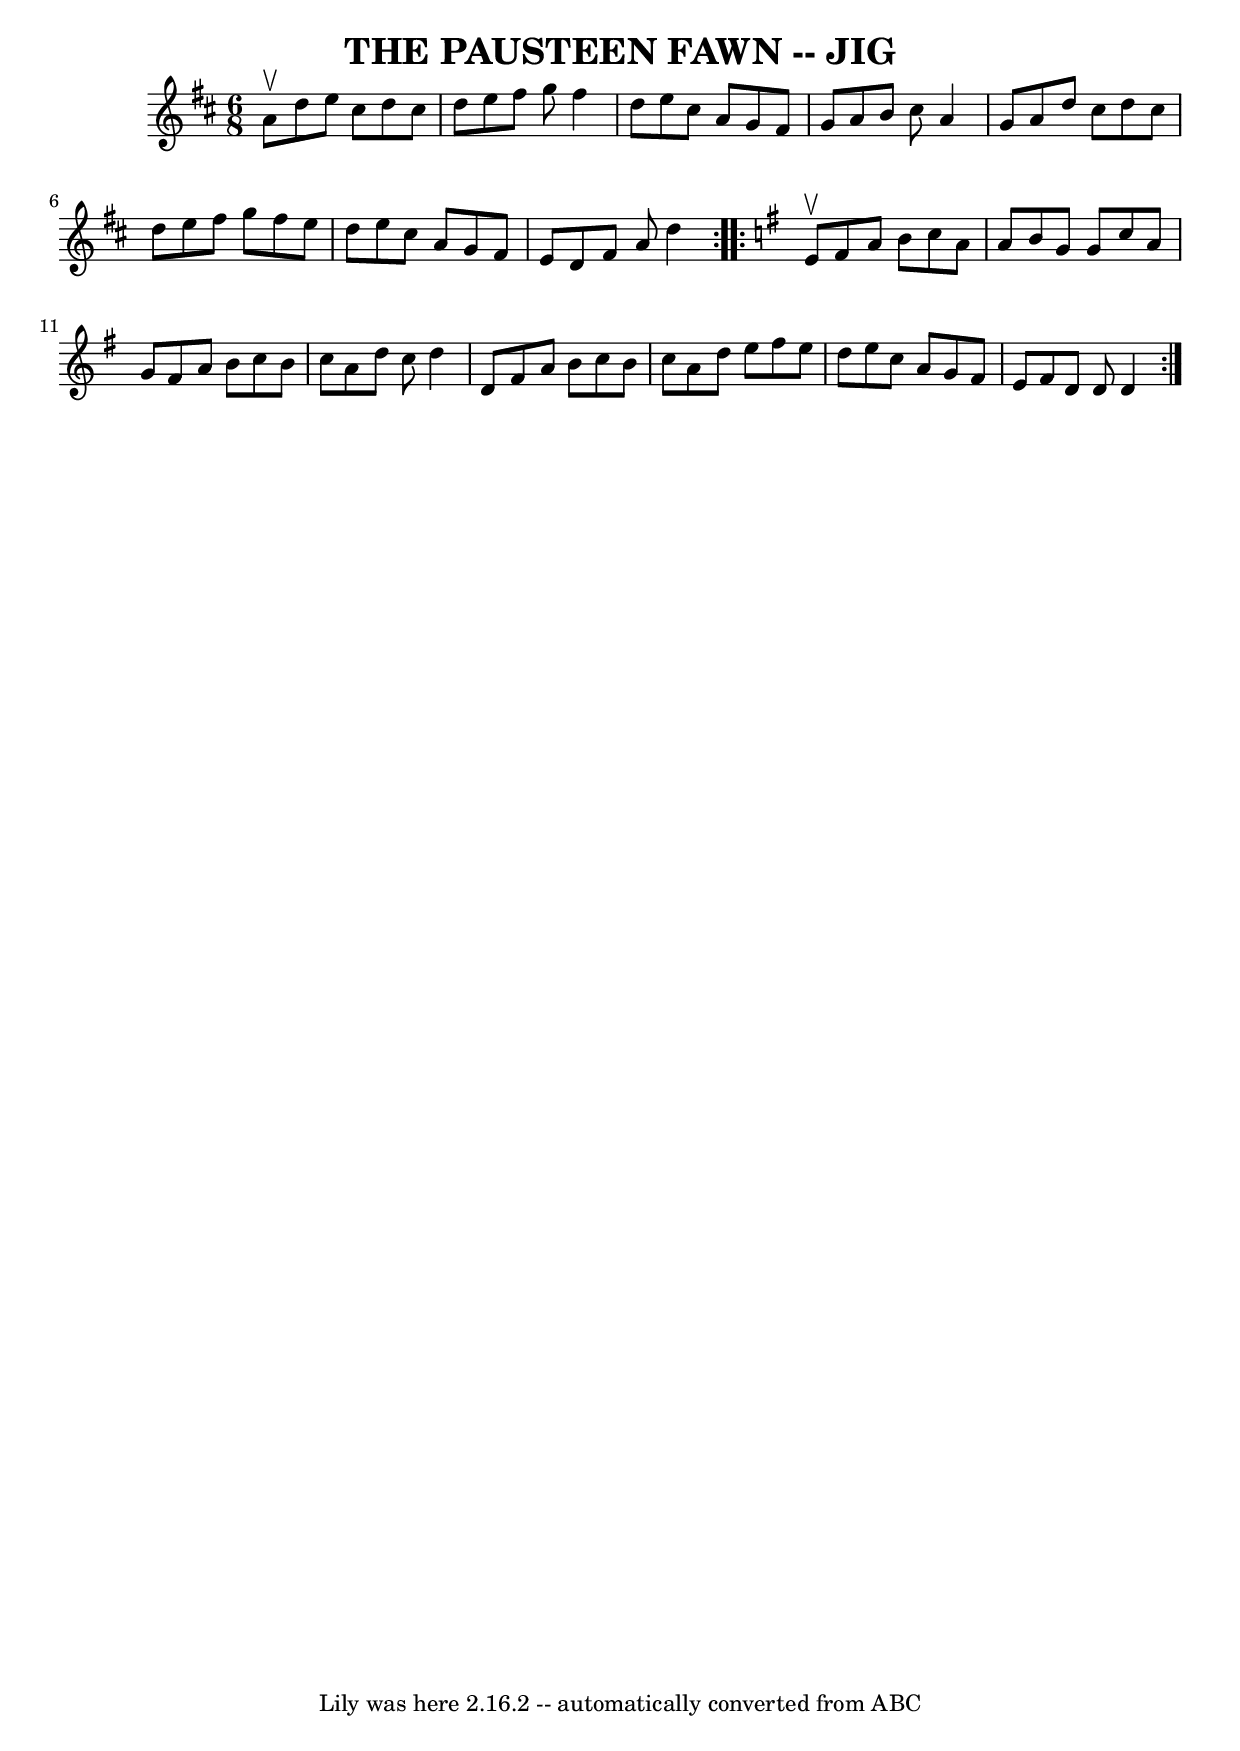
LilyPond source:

\version "2.16.2"
\include "Mammoth.ily"
\header {
  %% book = "Ryan's Mammoth Collection of Fiddle Tunes"
  crossRefNumber = "1"
  footnotes = ""
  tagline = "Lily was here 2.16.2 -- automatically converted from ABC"
  title = "THE PAUSTEEN FAWN -- JIG"

}
voicedefault =  {



  \repeat volta 2 {

    \time 6/8 
    \key d \major
    a'8^\upbow       |
    d''8 e''8 cis''8   
    d''8 cis''8 d''8    |
    e''8 fis''8 g''8 fis''4 d''8  
    |
    e''8 cis''8 a'8 g'8 fis'8 g'8    |
    a'8    
    b'8 cis''8 a'4 g'8        |
    a'8 d''8 cis''8 d''8    
    cis''8 d''8    |
    e''8 fis''8 g''8 fis''8 e''8 d''8   
    |
    e''8 cis''8 a'8 g'8 fis'8 e'8    |
    d'8    
    fis'8 a'8 d''4    
  }   
  \key d \mixolydian
  
  \repeat volta 2 {
    e'8 ^\upbow       |
    fis'8 a'8 b'8 c''8 a'8 a'8    |
    
    b'8 g'8 g'8 c''8 a'8 g'8    |
    fis'8 a'8 b'8    
    c''8 b'8 c''8    |
    a'8 d''8 c''8 d''4 d'8        
    |
    fis'8 a'8 b'8 c''8 b'8 c''8    |
    a'8 d''8 
    e''8 fis''8 e''8 d''8    |
    e''8 c''8 a'8 g'8    
    fis'8 e'8    |
    fis'8 d'8 d'8 d'4    
  }   

}

\score{
  <<

    \context Staff="default"
    {
      \voicedefault 
      
    }

  >>
  \layout {
    
  }
  \midi {
  }

}
